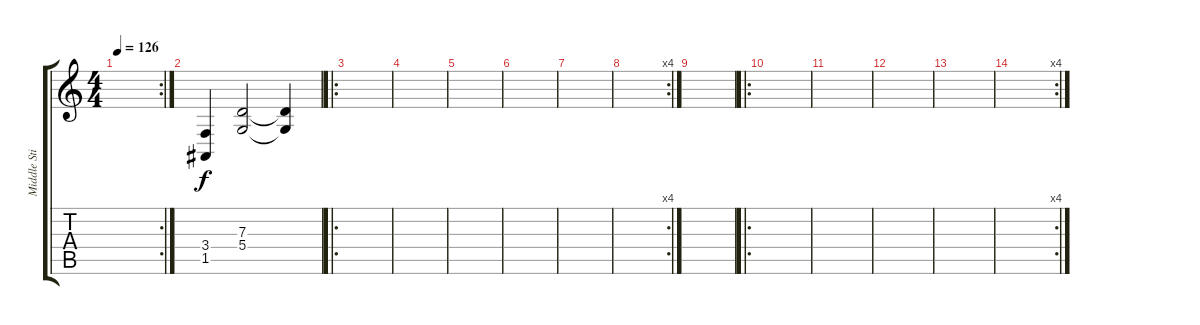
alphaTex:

\track ("Middle Stings" "Middle Sti") {instrument stringensemble1}
\staff {score tabs}
\tuning (E4 B3 G3 D3 A2 E2) {hide}
\rc 2
\ts (4 4)
\tempo 126
\clef g2
\ks c
|
(3.4 1.5).4 (7.3 5.4).2 (7.3{t} 5.4{t}).4 |
\ro
|
|
|
|
|
\rc 4
|
|
\ro
|
|
|
|
\rc 4
